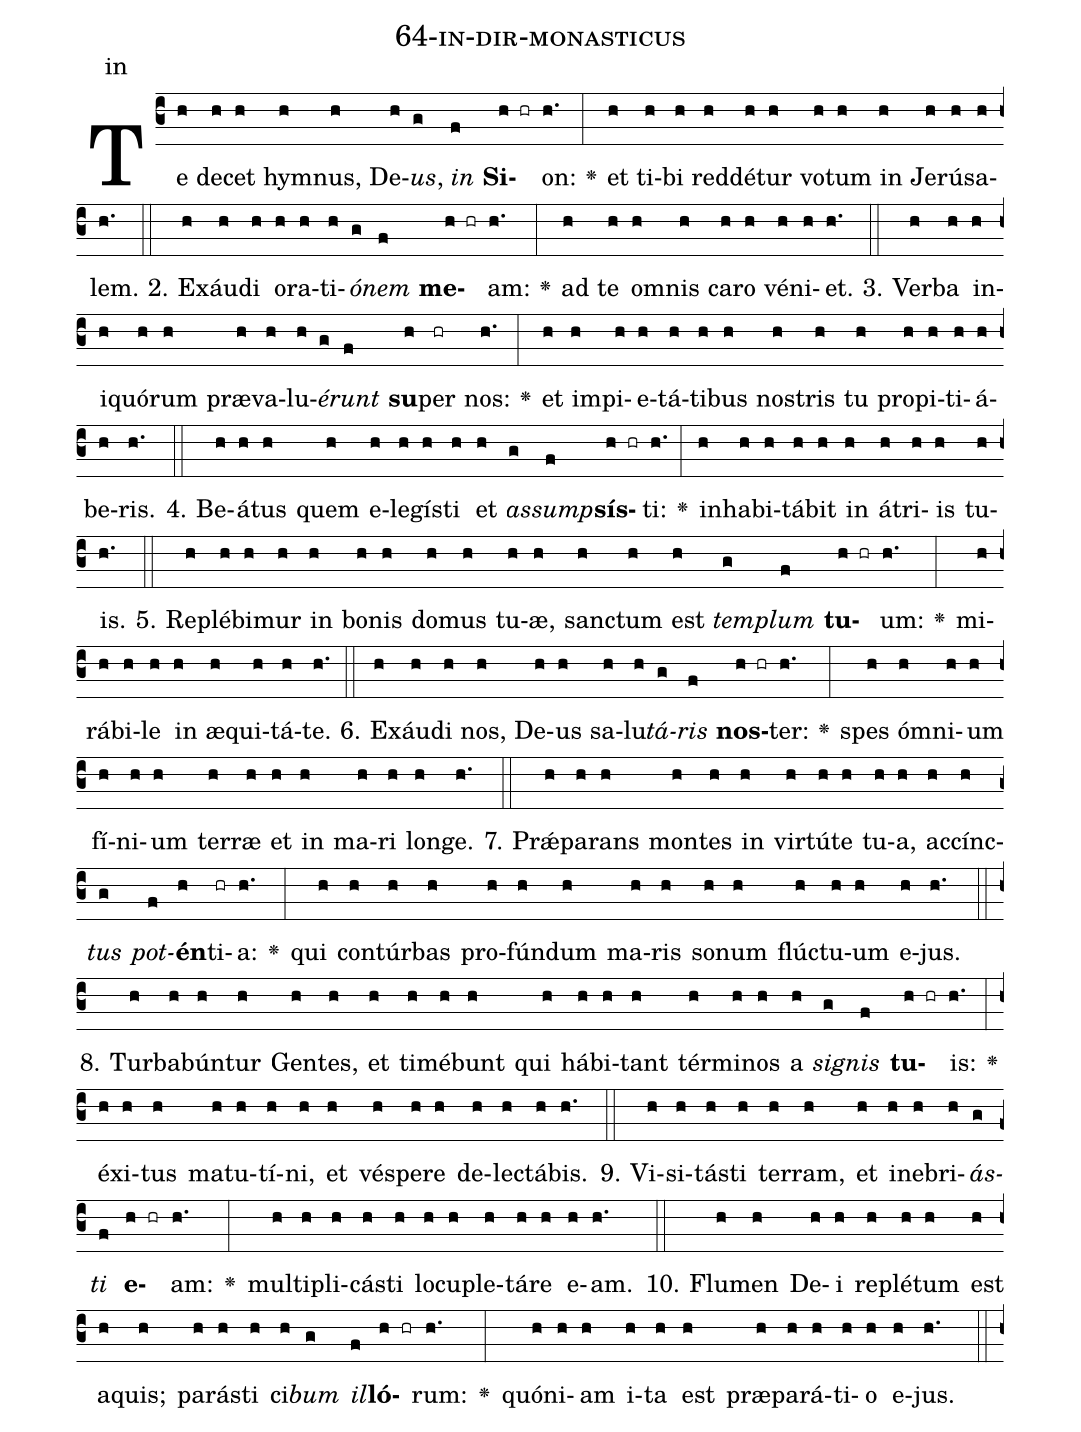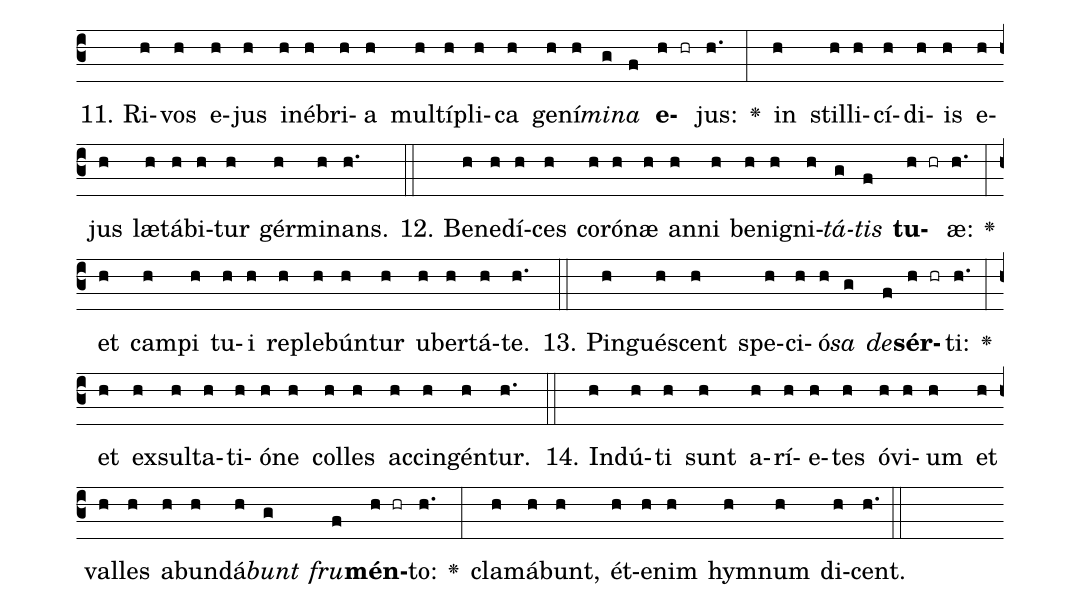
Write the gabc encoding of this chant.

name: 64-in-dir-monasticus;
annotation: in;
%%
(c3)Te(h) de(h)cet(h) hym(h)nus,(h) De(h)<i>us</i>,(g) <i>in</i>(f) <b>Si</b>(h hr)on:(h.) <v>\greheightstar</v>(:) et(h) ti(h)bi(h) red(h)dé(h)tur(h) vo(h)tum(h) in(h) Je(h)rú(h)sa(h)lem.(h.) (::)
2. Ex(h)áu(h)di(h) o(h)ra(h)ti(h)<i>ó</i>(g)<i>nem</i>(f) <b>me</b>(h hr)am:(h.) <v>\greheightstar</v>(:) ad(h) te(h) om(h)nis(h) ca(h)ro(h) vé(h)ni(h)et.(h.) (::)
3. Ver(h)ba(h) in(h)i(h)quó(h)rum(h) præ(h)va(h)lu(h)<i>é</i>(g)<i>runt</i>(f) <b>su</b>(h)per(hr) nos:(h.) <v>\greheightstar</v>(:) et(h) im(h)pi(h)e(h)tá(h)ti(h)bus(h) nos(h)tris(h) tu(h) pro(h)pi(h)ti(h)á(h)be(h)ris.(h.) (::)
4. Be(h)á(h)tus(h) quem(h) e(h)le(h)gís(h)ti(h) et(h) <i>as</i>(g)<i>sump</i>(f)<b>sís</b>(h hr)ti:(h.) <v>\greheightstar</v>(:) in(h)ha(h)bi(h)tá(h)bit(h) in(h) á(h)tri(h)is(h) tu(h)is.(h.) (::)
5. Re(h)plé(h)bi(h)mur(h) in(h) bo(h)nis(h) do(h)mus(h) tu(h)æ,(h) sanc(h)tum(h) est(h) <i>tem</i>(g)<i>plum</i>(f) <b>tu</b>(h hr)um:(h.) <v>\greheightstar</v>(:) mi(h)rá(h)bi(h)le(h) in(h) æ(h)qui(h)tá(h)te.(h.) (::)
6. Ex(h)áu(h)di(h) nos,(h) De(h)us(h) sa(h)lu(h)<i>tá</i>(g)<i>ris</i>(f) <b>nos</b>(h hr)ter:(h.) <v>\greheightstar</v>(:) spes(h) óm(h)ni(h)um(h) fí(h)ni(h)um(h) ter(h)ræ(h) et(h) in(h) ma(h)ri(h) lon(h)ge.(h.) (::)
7. Prǽ(h)pa(h)rans(h) mon(h)tes(h) in(h) vir(h)tú(h)te(h) tu(h)a,(h) ac(h)cínc(h)<i>tus</i>(g) <i>pot</i>(f)<b>én</b>(h)ti(hr)a:(h.) <v>\greheightstar</v>(:) qui(h) con(h)túr(h)bas(h) pro(h)fún(h)dum(h) ma(h)ris(h) so(h)num(h) flúc(h)tu(h)um(h) e(h)jus.(h.) (::)
8. Tur(h)ba(h)bún(h)tur(h) Gen(h)tes,(h) et(h) ti(h)mé(h)bunt(h) qui(h) há(h)bi(h)tant(h) tér(h)mi(h)nos(h) a(h) <i>si</i>(g)<i>gnis</i>(f) <b>tu</b>(h hr)is:(h.) <v>\greheightstar</v>(:) éx(h)i(h)tus(h) ma(h)tu(h)tí(h)ni,(h) et(h) vés(h)pe(h)re(h) de(h)lec(h)tá(h)bis.(h.) (::)
9. Vi(h)si(h)tás(h)ti(h) ter(h)ram,(h) et(h) in(h)e(h)bri(h)<i>ás</i>(g)<i>ti</i>(f) <b>e</b>(h hr)am:(h.) <v>\greheightstar</v>(:) mul(h)ti(h)pli(h)cás(h)ti(h) lo(h)cu(h)ple(h)tá(h)re(h) e(h)am.(h.) (::)
10. Flu(h)men(h) De(h)i(h) re(h)plé(h)tum(h) est(h) a(h)quis;(h) pa(h)rás(h)ti(h) ci(h)<i>bum</i>(g) <i>il</i>(f)<b>ló</b>(h hr)rum:(h.) <v>\greheightstar</v>(:) quón(h)i(h)am(h) i(h)ta(h) est(h) præ(h)pa(h)rá(h)ti(h)o(h) e(h)jus.(h.) (::)
11. Ri(h)vos(h) e(h)jus(h) in(h)é(h)bri(h)a(h) mul(h)tí(h)pli(h)ca(h) ge(h)ní(h)<i>mi</i>(g)<i>na</i>(f) <b>e</b>(h hr)jus:(h.) <v>\greheightstar</v>(:) in(h) stil(h)li(h)cí(h)di(h)is(h) e(h)jus(h) læ(h)tá(h)bi(h)tur(h) gér(h)mi(h)nans.(h.) (::)
12. Be(h)ne(h)dí(h)ces(h) co(h)ró(h)næ(h) an(h)ni(h) be(h)ni(h)gni(h)<i>tá</i>(g)<i>tis</i>(f) <b>tu</b>(h hr)æ:(h.) <v>\greheightstar</v>(:) et(h) cam(h)pi(h) tu(h)i(h) re(h)ple(h)bún(h)tur(h) u(h)ber(h)tá(h)te.(h.) (::)
13. Pin(h)gué(h)scent(h) spe(h)ci(h)ó(h)<i>sa</i>(g) <i>de</i>(f)<b>sér</b>(h hr)ti:(h.) <v>\greheightstar</v>(:) et(h) ex(h)sul(h)ta(h)ti(h)ó(h)ne(h) col(h)les(h) ac(h)cin(h)gén(h)tur.(h.) (::)
14. Ind(h)ú(h)ti(h) sunt(h) a(h)rí(h)e(h)tes(h) ó(h)vi(h)um(h) et(h) val(h)les(h) ab(h)un(h)dá(h)<i>bunt</i>(g) <i>fru</i>(f)<b>mén</b>(h hr)to:(h.) <v>\greheightstar</v>(:) cla(h)má(h)bunt,(h) ét(h)e(h)nim(h) hym(h)num(h) di(h)cent.(h.) (::)
